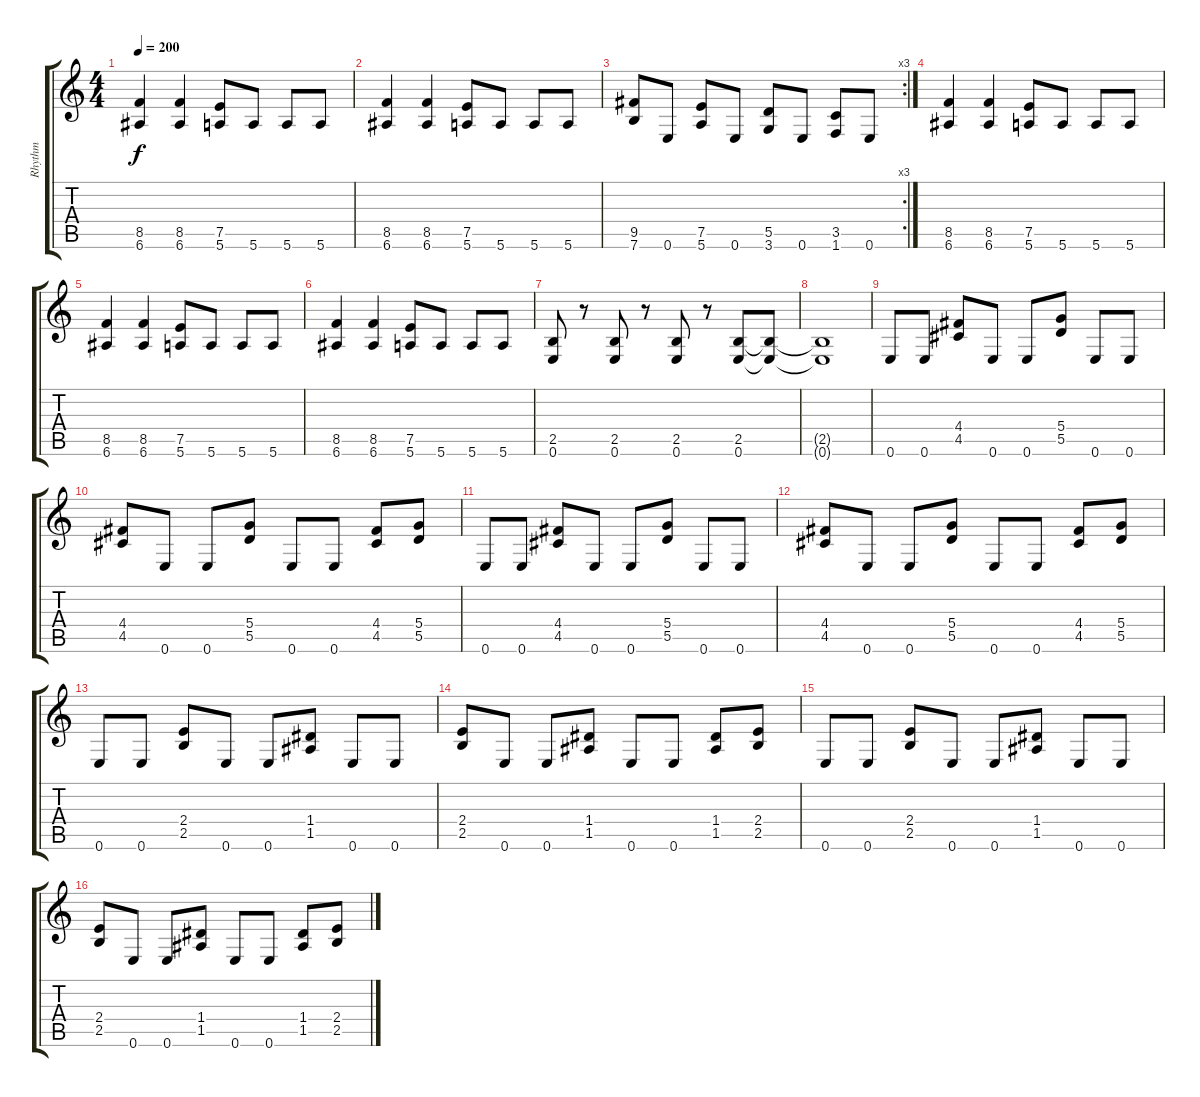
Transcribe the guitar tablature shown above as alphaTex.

\track ("Rhythm" "Rhythm") {instrument distortionguitar}
\staff {score tabs}
\tuning (E4 B3 G3 D3 A2 E2) {hide}
\ts (4 4)
\tempo 200
\clef g2
\ks c
(8.5 6.6).4{dy f} (8.5 6.6).4 (7.5 5.6).8 5.6.8 5.6.8 5.6.8 |
(8.5 6.6).4 (8.5 6.6).4 (7.5 5.6).8 5.6.8 5.6.8 5.6.8 |
\rc 3
(9.5 7.6).8 0.6.8 (7.5 5.6).8 0.6.8 (5.5 3.6).8 0.6.8 (3.5 1.6).8 0.6.8 |
(8.5 6.6).4 (8.5 6.6).4 (7.5 5.6).8 5.6.8 5.6.8 5.6.8 |
(8.5 6.6).4 (8.5 6.6).4 (7.5 5.6).8 5.6.8 5.6.8 5.6.8 |
(8.5 6.6).4 (8.5 6.6).4 (7.5 5.6).8 5.6.8 5.6.8 5.6.8 |
(2.5 0.6).8 r.8 (2.5 0.6).8 r.8 (2.5 0.6).8 r.8 (2.5 0.6).8 (2.5{t} 0.6{t}).8 |
(2.5{t} 0.6{t}).1 |
0.6.8 0.6.8 (4.4 4.5).8 0.6.8 0.6.8 (5.4 5.5).8 0.6.8 0.6.8 |
(4.4 4.5).8 0.6.8 0.6.8 (5.4 5.5).8 0.6.8 0.6.8 (4.4 4.5).8 (5.4 5.5).8 |
0.6.8 0.6.8 (4.4 4.5).8 0.6.8 0.6.8 (5.4 5.5).8 0.6.8 0.6.8 |
(4.4 4.5).8 0.6.8 0.6.8 (5.4 5.5).8 0.6.8 0.6.8 (4.4 4.5).8 (5.4 5.5).8 |
0.6.8 0.6.8 (2.4 2.5).8 0.6.8 0.6.8 (1.4 1.5).8 0.6.8 0.6.8 |
(2.4 2.5).8 0.6.8 0.6.8 (1.4 1.5).8 0.6.8 0.6.8 (1.4 1.5).8 (2.4 2.5).8 |
0.6.8 0.6.8 (2.4 2.5).8 0.6.8 0.6.8 (1.4 1.5).8 0.6.8 0.6.8 |
(2.4 2.5).8 0.6.8 0.6.8 (1.4 1.5).8 0.6.8 0.6.8 (1.4 1.5).8 (2.4 2.5).8
